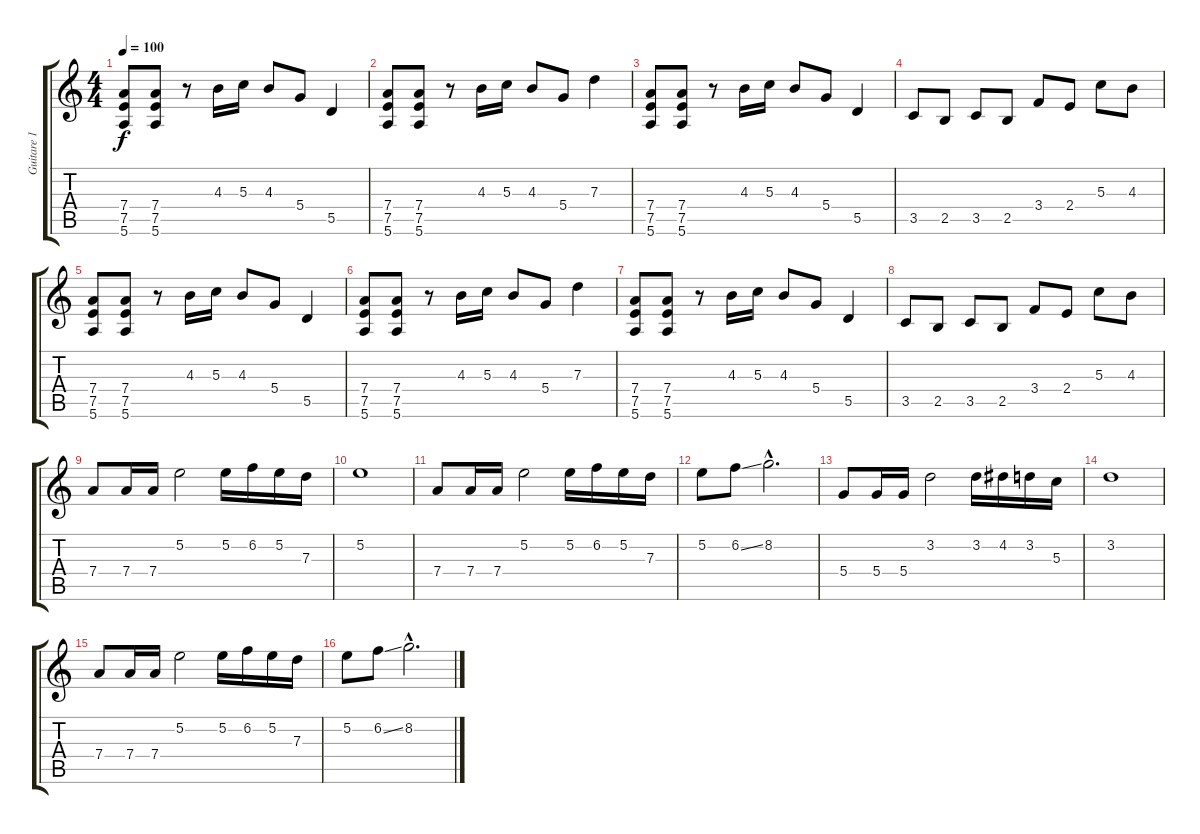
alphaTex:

\track ("Guitare 1" "Guitare 1") {instrument distortionguitar}
\staff {score tabs}
\tuning (E4 B3 G3 D3 A2 E2) {hide}
\ts (4 4)
\tempo 100
\clef g2
\ks c
(7.4 7.5 5.6).8{dy f instrument distortionguitar} (7.4 7.5 5.6).8 r.8 4.3.16 5.3.16 4.3.8 5.4.8 5.5.4 |
(7.4 7.5 5.6).8 (7.4 7.5 5.6).8 r.8 4.3.16 5.3.16 4.3.8 5.4.8 7.3.4 |
(7.4 7.5 5.6).8 (7.4 7.5 5.6).8 r.8 4.3.16 5.3.16 4.3.8 5.4.8 5.5.4 |
3.5.8 2.5.8 3.5.8 2.5.8 3.4.8 2.4.8 5.3.8 4.3.8 |
(7.4 7.5 5.6).8 (7.4 7.5 5.6).8 r.8 4.3.16 5.3.16 4.3.8 5.4.8 5.5.4 |
(7.4 7.5 5.6).8 (7.4 7.5 5.6).8 r.8 4.3.16 5.3.16 4.3.8 5.4.8 7.3.4 |
(7.4 7.5 5.6).8 (7.4 7.5 5.6).8 r.8 4.3.16 5.3.16 4.3.8 5.4.8 5.5.4 |
3.5.8 2.5.8 3.5.8 2.5.8 3.4.8 2.4.8 5.3.8 4.3.8 |
7.4.8{instrument electricguitarclean} 7.4.16 7.4.16 5.2.2 5.2.16 6.2.16 5.2.16 7.3.16 |
5.2.1 |
7.4.8 7.4.16 7.4.16 5.2.2 5.2.16 6.2.16 5.2.16 7.3.16 |
5.2.8 6.2{ss}.8 8.2{hac}.2{d} |
5.4.8 5.4.16 5.4.16 3.2.2 3.2.16 4.2.16 3.2.16 5.3.16 |
3.2.1 |
7.4.8 7.4.16 7.4.16 5.2.2 5.2.16 6.2.16 5.2.16 7.3.16 |
5.2.8 6.2{ss}.8 8.2{hac}.2{d}
